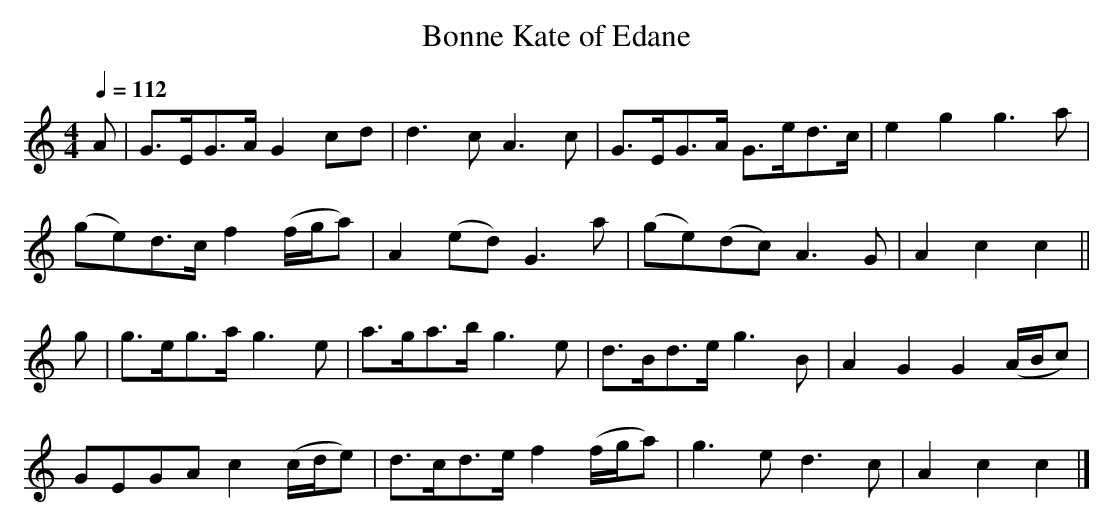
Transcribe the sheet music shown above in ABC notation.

X:1
T:Bonne Kate of Edane
M:4/4
L:1/8
Q:1/4=112
K:C
A| G>EG>A  G2  cd    |d3  c  A3      c | G>EG>A  G>ed>c|e2 g2 g3      a |
  (ge)d>c  f2 (f/g/a)|A2(ed) G3      a |(ge)(dc) A3   G|A2 c2 c2       ||
g| g>eg>a  g3      e |a>ga>b g3      e | d>Bd>e  g3   B|A2 G2 G2 (A/B/c)|
   GEGA    c2 (c/d/e)|d>cd>e f2 (f/g/a)| g3   e  d3   c|A2 c2 c2       |]
